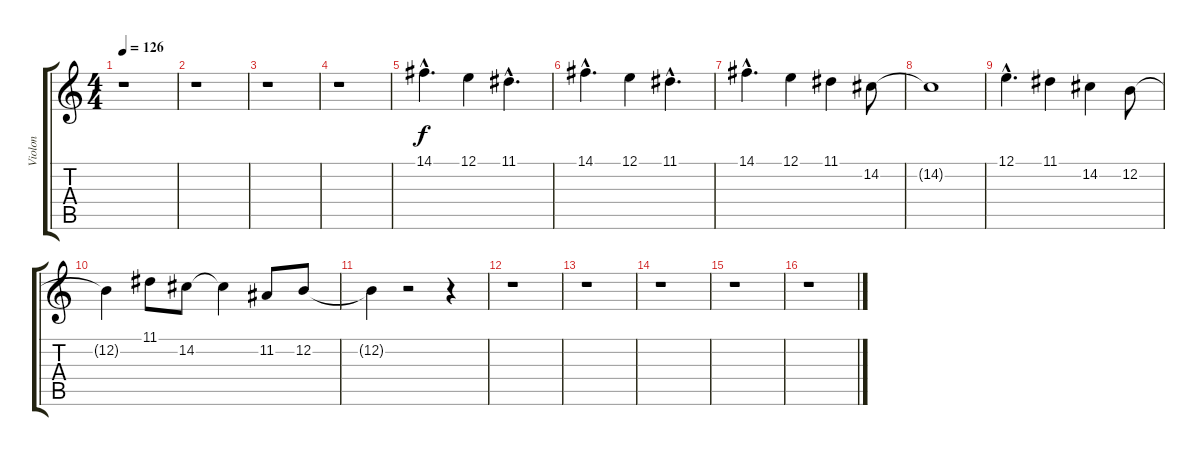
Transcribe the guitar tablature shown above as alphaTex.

\track ("Violon" "Violon") {instrument violin}
\staff {score tabs}
\tuning (E4 B3 G3 D3 A2 E2) {hide}
\ts (4 4)
\tempo 126
\clef g2
\ks c
r.1{dy f instrument violin} |
r.1 |
r.1 |
r.1 |
14.1{hac}.4{d} 12.1.4 11.1{hac}.4{d} |
14.1{hac}.4{d} 12.1.4 11.1{hac}.4{d} |
14.1{hac}.4{d} 12.1.4 11.1.4 14.2.8 |
14.2{t}.1 |
12.1{hac}.4{d} 11.1.4 14.2.4 12.2.8 |
12.2{t}.4 11.1.8 14.2.8 14.2{t}.4 11.2.8 12.2.8 |
12.2{t}.4 r.2 r.4 |
r.1 |
r.1 |
r.1 |
r.1 |
r.1
